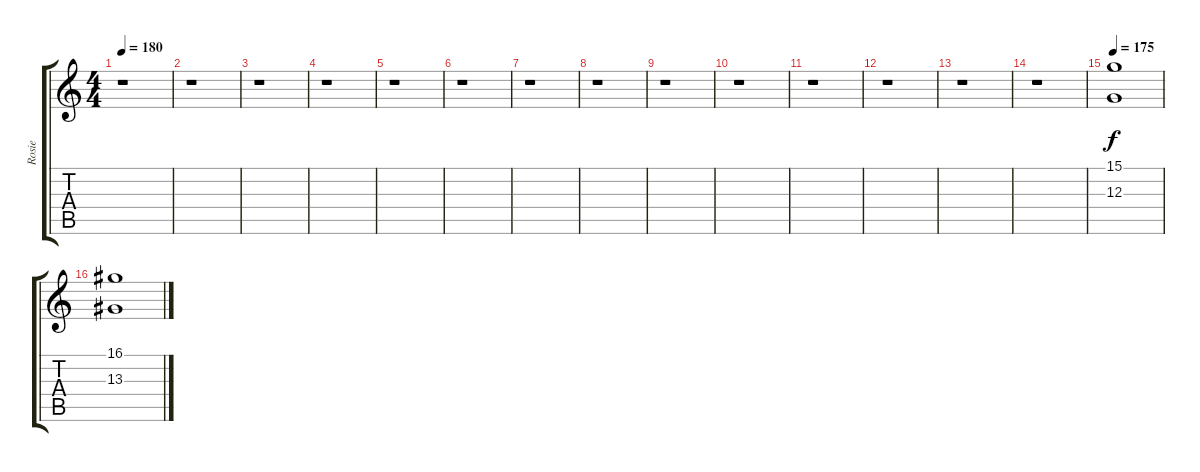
\track ("Rosie" "Rosie") {instrument pad4choir}
\staff {score tabs}
\tuning (E4 B3 G3 D3 A2 D2) {hide}
\ts (4 4)
\tempo 180
\clef g2
\ks c
r.1{dy f} |
r.1 |
r.1 |
r.1 |
r.1 |
r.1 |
r.1 |
r.1 |
r.1 |
r.1 |
r.1 |
r.1 |
r.1 |
r.1 |
\tempo 175
(15.1 12.3).1 |
(16.1 13.3).1
